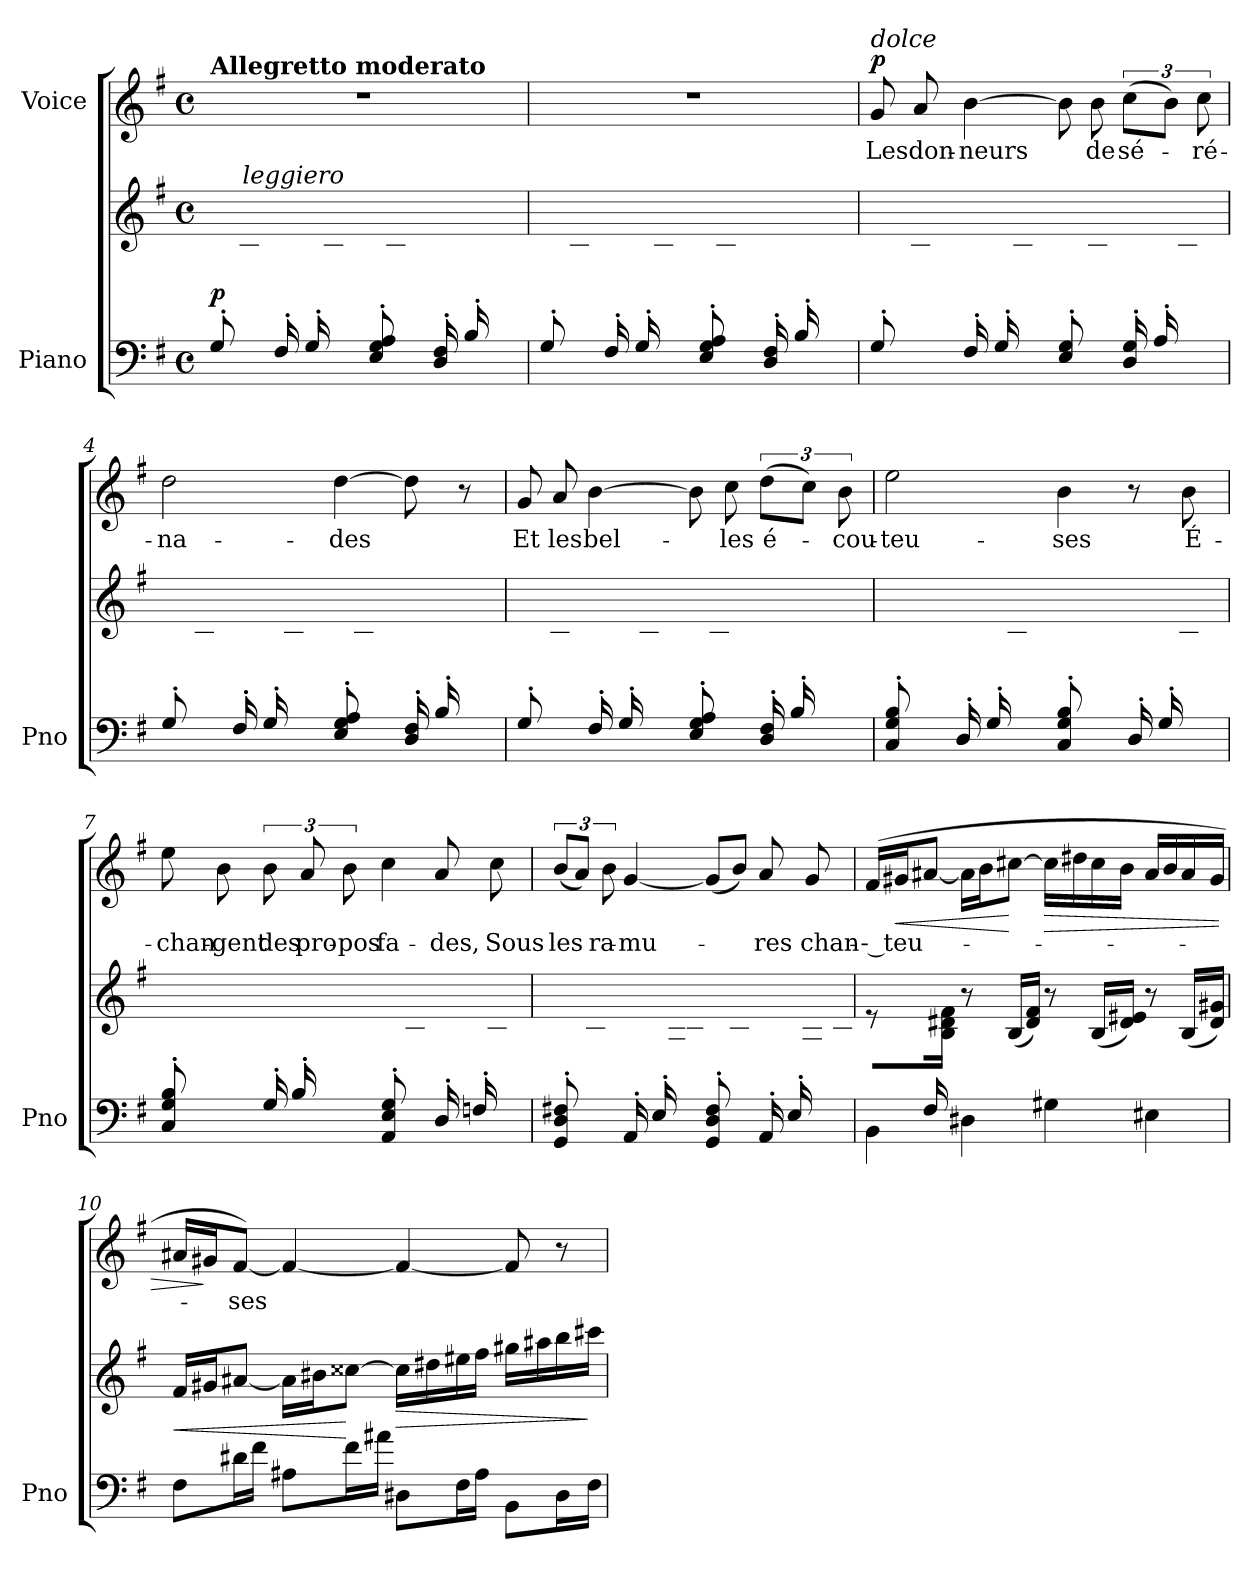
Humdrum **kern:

**kern	**kern	**dynam	**kern	**text	**dynam
*part2	*part2	*part2	*part1	*part1	*part1
*staff3	*staff2	*staff2/3	*staff1	*staff1	*staff1
*I"Piano	*	*	*I"Voice	*	*
*I'Pno	*	*	*	*	*
*clefF4	*clefG2	*	*clefG2	*	*
*k[f#]	*k[f#]	*	*k[f#]	*	*
*M4/4	*M4/4	*	*M4/4	*	*
*met(c)	*met(c)	*	*met(c)	*	*
*MM84	*MM84	*	*MM84	*	*
=1	=1	=1	=1	=1	=1
*^	*	*	*	*	*
!	!	!	!	!LO:TX:a:B:t=Allegretto moderato	!	!
!	!	!	!LO:DY:b	!	!	!
8G'/L	1ryy	8ryy	p	1r	.	.
!	!	!LO:TX:a:i:t=leggiero	!	!	!	!
8ryy	.	8B\' 8d\' 8a\'J	.	.	.	.
16F#'/LL	.	8ryy	.	.	.	.
16G'/	.	.	.	.	.	.
8ryy	.	16B'\	.	.	.	.
.	.	16d\' 16b\'JJ	.	.	.	.
8E/' 8G/' 8A/'L	.	8ryy	.	.	.	.
8ryy	.	8c\' 8d\' 8cc\'J	.	.	.	.
16D/' 16F#/'LL	.	8ryy	.	.	.	.
16B'/	.	.	.	.	.	.
8ryy	.	16d'\	.	.	.	.
.	.	16dd'\JJ	.	.	.	.
=2	=2	=2	=2	=2	=2	=2
8G'/L	1ryy	8ryy	.	1r	.	.
8ryy	.	8B\' 8d\' 8a\'J	.	.	.	.
16F#'/LL	.	8ryy	.	.	.	.
16G'/	.	.	.	.	.	.
8ryy	.	16B'\	.	.	.	.
.	.	16d\' 16b\'JJ	.	.	.	.
8E/' 8G/' 8A/'L	.	8ryy	.	.	.	.
8ryy	.	8c\' 8d\' 8cc\'J	.	.	.	.
16D/' 16F#/'LL	.	8ryy	.	.	.	.
16B'/	.	.	.	.	.	.
8ryy	.	16d'\	.	.	.	.
.	.	16dd'\JJ	.	.	.	.
!!LO:LB:g=z
=3	=3	=3	=3	=3	=3	=3
!	!	!	!	!LO:TX:a:i:t=dolce	!	!
!	!	!	!	!	!LO:LY:b	!LO:DY:a
8G'/L	1ryy	8ryy	.	8g/	Les	p
!	!	!	!	!	!LO:LY:b	!
8ryy	.	8B\' 8d\'J	.	8a/	don-	.
!	!	!	!	!	!LO:LY:b	!
16F#'/LL	.	8ryy	.	[4b\	-neurs	.
16G'/	.	.	.	.	.	.
8ryy	.	16B'\	.	.	.	.
.	.	16d'\JJ	.	.	.	.
8E/' 8G/'L	.	8ryy	.	8b\]	.	.
!	!	!	!	!	!LO:LY:b	!
8ryy	.	8B\' 8d\'J	.	8b\	de	.
!	!	!	!	!	!LO:LY:b	!
16D/' 16G/'LL	.	8ryy	.	(>12cc\L	sé-	.
16A'/	.	.	.	.	.	.
.	.	.	.	12b\J)	.	.
8ryy	.	16c'\	.	.	.	.
!	!	!	!	!	!LO:LY:b	!
.	.	.	.	12cc\	-ré-	.
.	.	16d'\JJ	.	.	.	.
=4	=4	=4	=4	=4	=4	=4
!	!	!	!	!	!LO:LY:b	!
8G'/L	1ryy	8ryy	.	2dd\	-na-	.
8ryy	.	8B\' 8d\' 8a\'J	.	.	.	.
16F#'/LL	.	8ryy	.	.	.	.
16G'/	.	.	.	.	.	.
8ryy	.	16B'\	.	.	.	.
.	.	16d\' 16b\'JJ	.	.	.	.
!	!	!	!	!	!LO:LY:b	!
8E/' 8G/' 8A/'L	.	8ryy	.	[4dd\	-des	.
8ryy	.	8c\' 8d\' 8cc\'J	.	.	.	.
16D/' 16F#/'LL	.	8ryy	.	8dd\]	.	.
16B'/	.	.	.	.	.	.
8ryy	.	16d'\	.	8r	.	.
.	.	16dd'\JJ	.	.	.	.
!!LO:LB:g=z
=5	=5	=5	=5	=5	=5	=5
!	!	!	!	!	!LO:LY:b	!
8G'/L	1ryy	8ryy	.	8g/	Et	.
!	!	!	!	!	!LO:LY:b	!
8ryy	.	8B\' 8d\'J	.	8a/	les	.
!	!	!	!	!	!LO:LY:b	!
16F#'/LL	.	8ryy	.	[4b\	bel-	.
16G'/	.	.	.	.	.	.
8ryy	.	16B'\	.	.	.	.
.	.	16d'\JJ	.	.	.	.
8E/' 8G/' 8A/'L	.	8ryy	.	8b\]	.	.
!	!	!	!	!	!LO:LY:b	!
8ryy	.	8c\' 8d\'J	.	8cc\	-les	.
!	!	!	!	!	!LO:LY:b	!
16D/' 16F#/'LL	.	8ryy	.	(>12dd\L	é-	.
16B'/	.	.	.	.	.	.
.	.	.	.	12cc\J)	.	.
8ryy	.	16d'\	.	.	.	.
!	!	!	!	!	!LO:LY:b	!
.	.	.	.	12b\	-cou-	.
.	.	16dd'\JJ	.	.	.	.
=6	=6	=6	=6	=6	=6	=6
!	!	!	!	!	!LO:LY:b	!
8C/' 8G/' 8B/'L	1ryy	8ryy	.	2ee\	-teu-	.
8ryy	.	8e\' 8g\' 8ee\'J	.	.	.	.
16D'/LL	.	8ryy	.	.	.	.
16G'/	.	.	.	.	.	.
8ryy	.	16B'\	.	.	.	.
.	.	16e'\JJ	.	.	.	.
!	!	!	!	!	!LO:LY:b	!
8C/' 8G/' 8B/'L	.	8ryy	.	4b\	-ses	.
8ryy	.	8e\' 8g\' 8ee\'J	.	.	.	.
16D'/LL	.	8ryy	.	8r	.	.
16G'/	.	.	.	.	.	.
!	!	!	!	!	!LO:LY:b	!
8ryy	.	16B'\	.	8b\	É-	.
.	.	16e'\JJ	.	.	.	.
!!LO:PB:g=z
=7	=7	=7	=7	=7	=7	=7
!	!	!	!	!	!LO:LY:b	!
8C/' 8G/' 8B/'L	1ryy	8ryy	.	8ee\	-chan-	.
!	!	!	!	!	!LO:LY:b	!
8ryy	.	8e\' 8g\' 8ee\'J	.	8b\	-gent	.
!	!	!	!	!	!LO:LY:b	!
16G'/LL	.	8ryy	.	12b\	des	.
16B'/	.	.	.	.	.	.
!	!	!	!	!	!LO:LY:b	!
.	.	.	.	12a/	pro-	.
8ryy	.	16d'\	.	.	.	.
!	!	!	!	!	!LO:LY:b	!
.	.	.	.	12b\	-pos	.
.	.	16f#X\' 16b\'JJ	.	.	.	.
!	!	!	!	!	!LO:LY:b	!
8AA/' 8E/' 8G/'L	.	8ryy	.	4cc\	fa-	.
8ryy	.	8c\' 8e\' 8cc\'J	.	.	.	.
!	!	!	!	!	!LO:LY:b	!
16D'/LL	.	8ryy	.	8a/	-des,	.
16Fn'/	.	.	.	.	.	.
!	!	!	!	!	!LO:LY:b	!
8ryy	.	16c'\	.	8cc\	Sous	.
.	.	16fn\' 16a\'JJ	.	.	.	.
=8	=8	=8	=8	=8	=8	=8
!	!	!	!	!	!LO:LY:b	!
8GG/' 8D/' 8F#X/'L	1ryy	8ryy	.	(<12b/L	les	.
.	.	.	.	12a/J)	.	.
8ryy	.	8B\' 8d\' 8b\'J	.	.	.	.
!	!	!	!	!	!LO:LY:b	!
.	.	.	.	12b\	ra-	.
!	!	!	!	!	!LO:LY:b	!
16AA'/LL	.	8ryy	.	[4g/	-mu-	.
16E'/	.	.	.	.	.	.
8ryy	.	16G'\	.	.	.	.
.	.	16c\' 16g\'JJ	.	.	.	.
8GG/' 8D/' 8F#/'L	.	8ryy	.	(<8g/L]	.	.
8ryy	.	8B\' 8d\' 8b\'J	.	8b/J)	.	.
!	!	!	!	!	!LO:LY:b	!
16AA'/LL	.	8ryy	.	8a/	-res	.
16E'/	.	.	.	.	.	.
!	!	!	!	!	!LO:LY:b	!
8ryy	.	16G'\	.	8g/	chan-	.
.	.	16c#X\' 16g\'JJ	.	.	.	.
!!LO:LB:g=z
=9	=9	=9	=9	=9	=9	=9
!	!	!	!	!	!LO:LY:b	!
8ryy	4BB\	8r	.	(>16f#/LL	-- teu-	.
!	!	!	!	!	!	!LO:HP:b
.	.	.	.	16g#X/J	.	<
(>16F#/LL	.	16ryy	.	[8a#X/J	.	.
2ryy	.	16B\ 16d#X\ 16f#\JJ)	.	.	.	.
.	4D#X\	8r	.	16a#\LL]	.	.
.	.	.	.	16b\J	.	.
.	.	(<16B/LL	.	[8cc#X\J	.	[
.	.	16d#/ 16f#/JJ)	.	.	.	.
!	!	!	!	!	!	!LO:HP:b
.	4G#X\	8r	.	16cc#\LL]	.	>
.	.	.	.	16dd#X\	.	.
.	.	(<16B/LL	.	16cc#\	.	.
4ryy	.	16d#/ 16e#X/JJ)	.	16b\JJ	.	.
.	4E#X\	8r	.	16a#/LL	.	.
.	.	.	.	16b/	.	.
.	.	(<16B/LL	.	16a#/	.	.
16ryy	.	16d#/ 16g#X/JJ)	.	16g#/JJ	.	.
*v	*v	*	*	*	*	*
=10	=10	=10	=10	=10	=10
!	!	!LO:HP:b	!	!	!
8F#\L	16f#/LL	<	16a#X/LL	.	.
.	16g#X/J	.	16g#X/J	.	]
!	!	!	!	!LO:LY:b	!
16d#X\L	[8a#X/J	.	[8f#/J)	ses	.
16f#\JJ	.	.	.	.	.
8A#X\L	16a#\LL]	.	4f#/_	.	.
.	16b#X\J	.	.	.	.
16f#\L	[8cc##X\J	[	.	.	.
16a#X\JJ	.	.	.	.	.
!	!	!LO:HP:b	!	!	!
8D#X\L	16cc##\LL]	>	4f#/_	.	.
.	16dd#X\	.	.	.	.
16F#\L	16ee#X\	.	.	.	.
16A#\JJ	16ff#\JJ	.	.	.	.
8BB\L	16gg#X\LL	.	8f#/]	.	.
.	16aa#X\	.	.	.	.
16D#\L	16bb\	.	8r	.	.
16F#\JJ	16ccc#X\JJ	]	.	.	.
=	=	=	=	=	=
*-	*-	*-	*-	*-	*-
